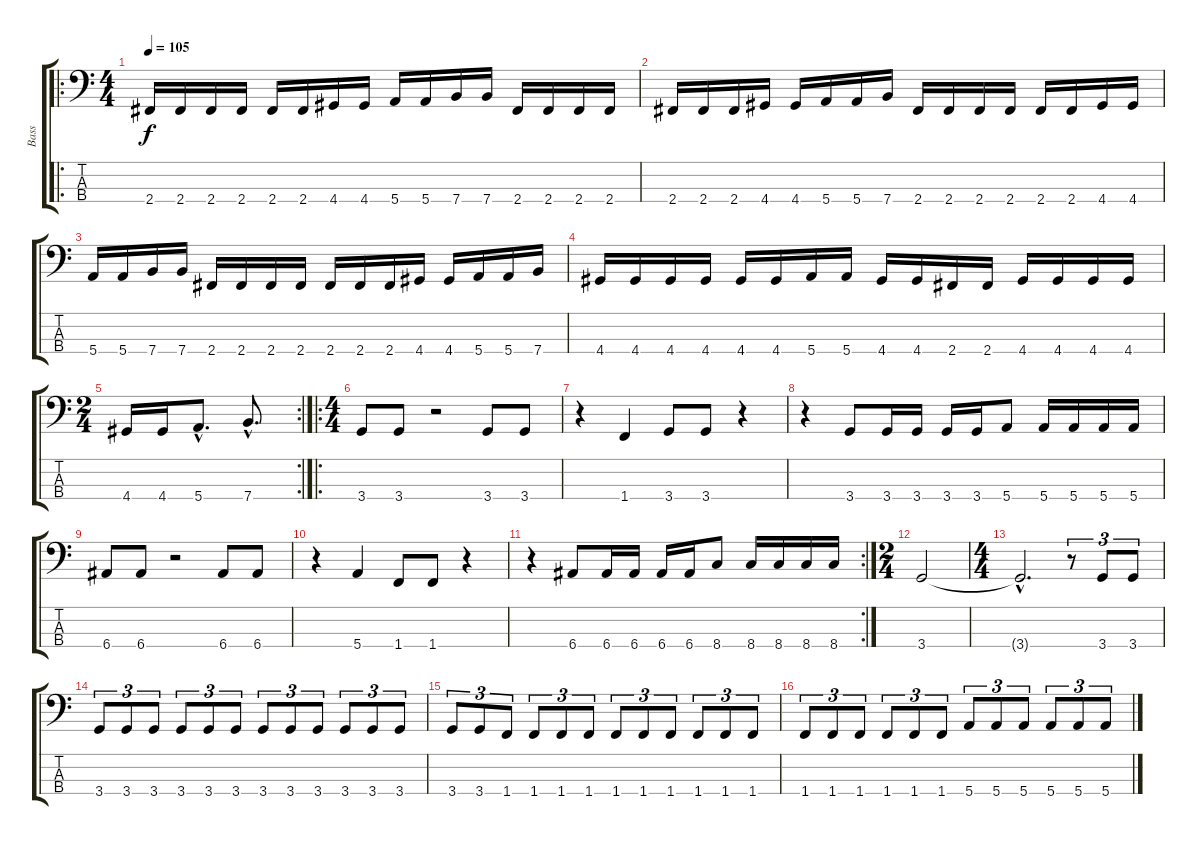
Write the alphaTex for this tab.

\track ("Bass" "Bass") {instrument electricbasspick}
\staff {score tabs}
\tuning (G2 D2 A1 E1) {hide}
\ro
\ts (4 4)
\tempo 105
\clef f4
\ks c
2.4.16{dy f} 2.4.16 2.4.16 2.4.16 2.4.16 2.4.16 4.4.16 4.4.16 5.4.16 5.4.16 7.4.16 7.4.16 2.4.16 2.4.16 2.4.16 2.4.16 |
2.4.16 2.4.16 2.4.16 4.4.16 4.4.16 5.4.16 5.4.16 7.4.16 2.4.16 2.4.16 2.4.16 2.4.16 2.4.16 2.4.16 4.4.16 4.4.16 |
5.4.16 5.4.16 7.4.16 7.4.16 2.4.16 2.4.16 2.4.16 2.4.16 2.4.16 2.4.16 2.4.16 4.4.16 4.4.16 5.4.16 5.4.16 7.4.16 |
4.4.16 4.4.16 4.4.16 4.4.16 4.4.16 4.4.16 5.4.16 5.4.16 4.4.16 4.4.16 2.4.16 2.4.16 4.4.16 4.4.16 4.4.16 4.4.16 |
\rc 2
\ts (2 4)
4.4.16 4.4.16 5.4{hac}.8{d} 7.4{hac}.8{d} |
\ro
\ts (4 4)
3.4.8 3.4.8 r.2 3.4.8 3.4.8 |
r.4 1.4.4 3.4.8 3.4.8 r.4 |
r.4 3.4.8 3.4.16 3.4.16 3.4.16 3.4.16 5.4.8 5.4.16 5.4.16 5.4.16 5.4.16 |
6.4.8 6.4.8 r.2 6.4.8 6.4.8 |
r.4 5.4.4 1.4.8 1.4.8 r.4 |
\rc 2
r.4 6.4.8 6.4.16 6.4.16 6.4.16 6.4.16 8.4.8 8.4.16 8.4.16 8.4.16 8.4.16 |
\ts (2 4)
3.4.2 |
\ts (4 4)
3.4{hac t}.2{d} r.8{tu (3 2)} 3.4.8{tu (3 2)} 3.4.8{tu (3 2)} |
3.4.8{tu (3 2)} 3.4.8{tu (3 2)} 3.4.8{tu (3 2)} 3.4.8{tu (3 2)} 3.4.8{tu (3 2)} 3.4.8{tu (3 2)} 3.4.8{tu (3 2)} 3.4.8{tu (3 2)} 3.4.8{tu (3 2)} 3.4.8{tu (3 2)} 3.4.8{tu (3 2)} 3.4.8{tu (3 2)} |
3.4.8{tu (3 2)} 3.4.8{tu (3 2)} 1.4.8{tu (3 2)} 1.4.8{tu (3 2)} 1.4.8{tu (3 2)} 1.4.8{tu (3 2)} 1.4.8{tu (3 2)} 1.4.8{tu (3 2)} 1.4.8{tu (3 2)} 1.4.8{tu (3 2)} 1.4.8{tu (3 2)} 1.4.8{tu (3 2)} |
1.4.8{tu (3 2)} 1.4.8{tu (3 2)} 1.4.8{tu (3 2)} 1.4.8{tu (3 2)} 1.4.8{tu (3 2)} 1.4.8{tu (3 2)} 5.4.8{tu (3 2)} 5.4.8{tu (3 2)} 5.4.8{tu (3 2)} 5.4.8{tu (3 2)} 5.4.8{tu (3 2)} 5.4.8{tu (3 2)}
